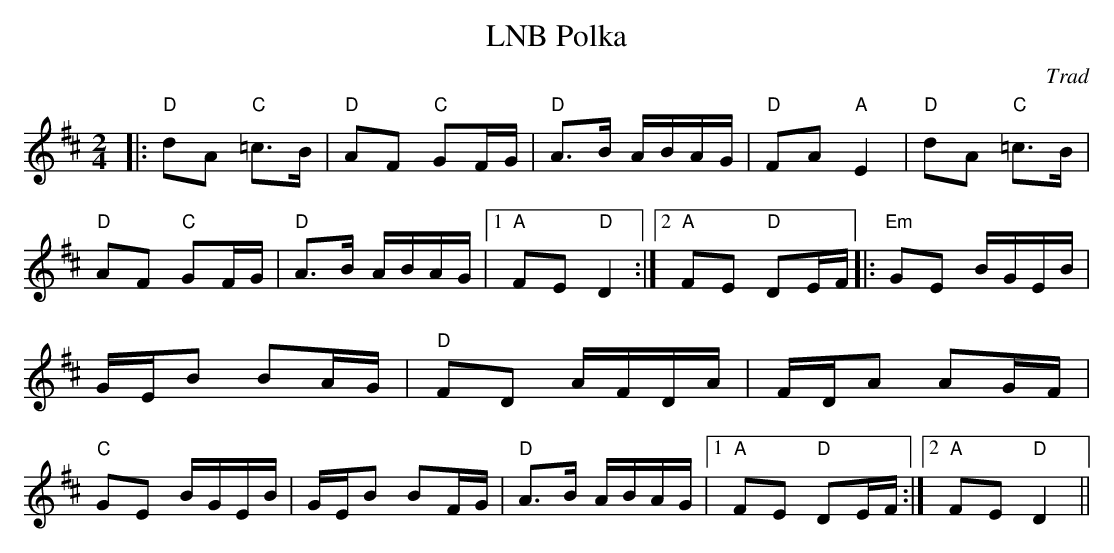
X:1
T:LNB Polka
C:Trad
E:12
M:2/4
L:1/16
K:D
|:"D"d2A2 "C"=c3B|"D"A2F2 "C"G2FG|"D"A3B ABAG|"D"F2A2 "A"E4|\
"D"d2A2 "C"=c3B|"D"A2F2 "C"G2FG|"D"A3B ABAG|1 "A"F2E2 "D"D4:|2 "A"F2E2 "D"D2EF\
|:"Em"G2E2 BGEB|GEB2 B2AG|"D"F2D2 AFDA|FDA2 A2GF|"C"G2E2 BGEB|\
GEB2 B2FG|"D"A3B ABAG|1 "A"F2E2 "D"D2EF:|2 "A"F2E2 "D"D4||**
